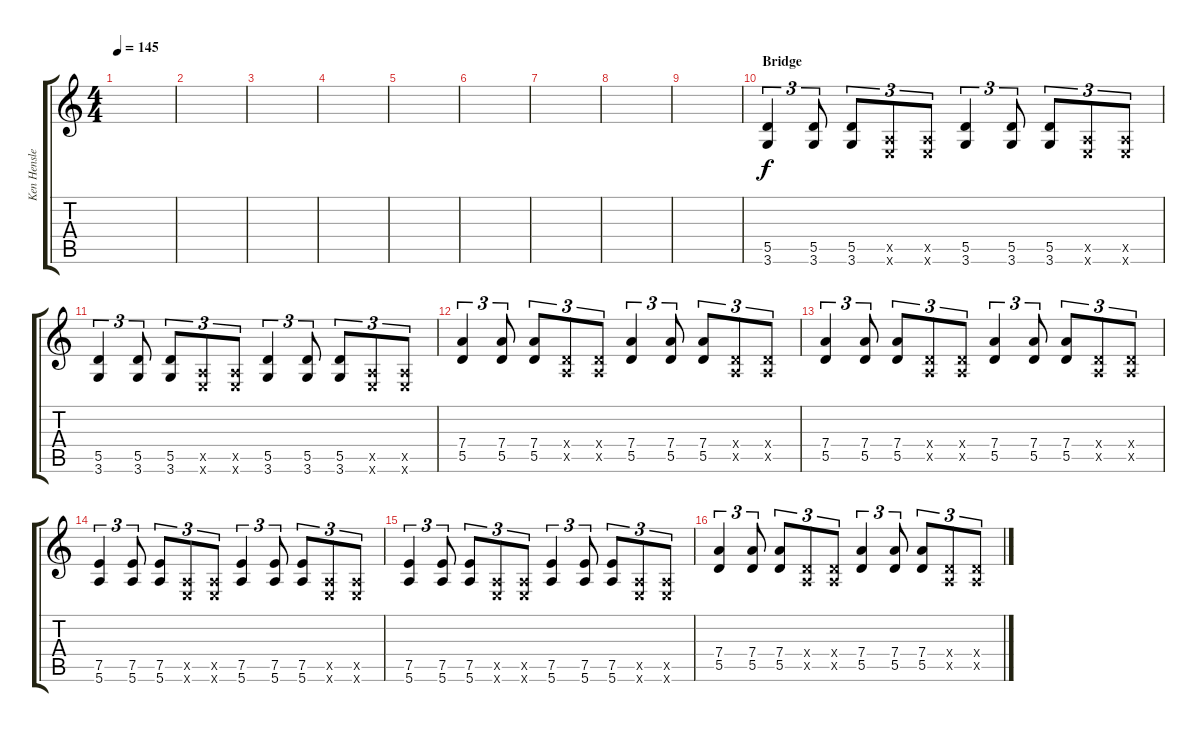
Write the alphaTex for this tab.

\track ("Ken Hensley" "Ken Hensle") {instrument overdrivenguitar}
\staff {score tabs}
\tuning (E4 B3 G3 D3 A2 E2) {hide}
\ts (4 4)
\tempo 145
\clef g2
\ks c
|
|
|
|
|
|
|
|
|
\section ("" "Bridge")
(5.5 3.6).4{tu (3 2)} (5.5 3.6).8{tu (3 2)} (5.5 3.6).8{tu (3 2)} (0.5{x} 0.6{x}).8{tu (3 2)} (0.5{x} 0.6{x}).8{tu (3 2)} (5.5 3.6).4{tu (3 2)} (5.5 3.6).8{tu (3 2)} (5.5 3.6).8{tu (3 2)} (0.5{x} 0.6{x}).8{tu (3 2)} (0.5{x} 0.6{x}).8{tu (3 2)} |
(5.5 3.6).4{tu (3 2)} (5.5 3.6).8{tu (3 2)} (5.5 3.6).8{tu (3 2)} (0.5{x} 0.6{x}).8{tu (3 2)} (0.5{x} 0.6{x}).8{tu (3 2)} (5.5 3.6).4{tu (3 2)} (5.5 3.6).8{tu (3 2)} (5.5 3.6).8{tu (3 2)} (0.5{x} 0.6{x}).8{tu (3 2)} (0.5{x} 0.6{x}).8{tu (3 2)} |
(7.4 5.5).4{tu (3 2)} (7.4 5.5).8{tu (3 2)} (7.4 5.5).8{tu (3 2)} (0.4{x} 0.5{x}).8{tu (3 2)} (0.4{x} 0.5{x}).8{tu (3 2)} (7.4 5.5).4{tu (3 2)} (7.4 5.5).8{tu (3 2)} (7.4 5.5).8{tu (3 2)} (0.4{x} 0.5{x}).8{tu (3 2)} (0.4{x} 0.5{x}).8{tu (3 2)} |
(7.4 5.5).4{tu (3 2)} (7.4 5.5).8{tu (3 2)} (7.4 5.5).8{tu (3 2)} (0.4{x} 0.5{x}).8{tu (3 2)} (0.4{x} 0.5{x}).8{tu (3 2)} (7.4 5.5).4{tu (3 2)} (7.4 5.5).8{tu (3 2)} (7.4 5.5).8{tu (3 2)} (0.4{x} 0.5{x}).8{tu (3 2)} (0.4{x} 0.5{x}).8{tu (3 2)} |
(7.5 5.6).4{tu (3 2)} (7.5 5.6).8{tu (3 2)} (7.5 5.6).8{tu (3 2)} (0.5{x} 0.6{x}).8{tu (3 2)} (0.5{x} 0.6{x}).8{tu (3 2)} (7.5 5.6).4{tu (3 2)} (7.5 5.6).8{tu (3 2)} (7.5 5.6).8{tu (3 2)} (0.5{x} 0.6{x}).8{tu (3 2)} (0.5{x} 0.6{x}).8{tu (3 2)} |
(7.5 5.6).4{tu (3 2)} (7.5 5.6).8{tu (3 2)} (7.5 5.6).8{tu (3 2)} (0.5{x} 0.6{x}).8{tu (3 2)} (0.5{x} 0.6{x}).8{tu (3 2)} (7.5 5.6).4{tu (3 2)} (7.5 5.6).8{tu (3 2)} (7.5 5.6).8{tu (3 2)} (0.5{x} 0.6{x}).8{tu (3 2)} (0.5{x} 0.6{x}).8{tu (3 2)} |
(7.4 5.5).4{tu (3 2)} (7.4 5.5).8{tu (3 2)} (7.4 5.5).8{tu (3 2)} (0.4{x} 0.5{x}).8{tu (3 2)} (0.4{x} 0.5{x}).8{tu (3 2)} (7.4 5.5).4{tu (3 2)} (7.4 5.5).8{tu (3 2)} (7.4 5.5).8{tu (3 2)} (0.4{x} 0.5{x}).8{tu (3 2)} (0.4{x} 0.5{x}).8{tu (3 2)}
